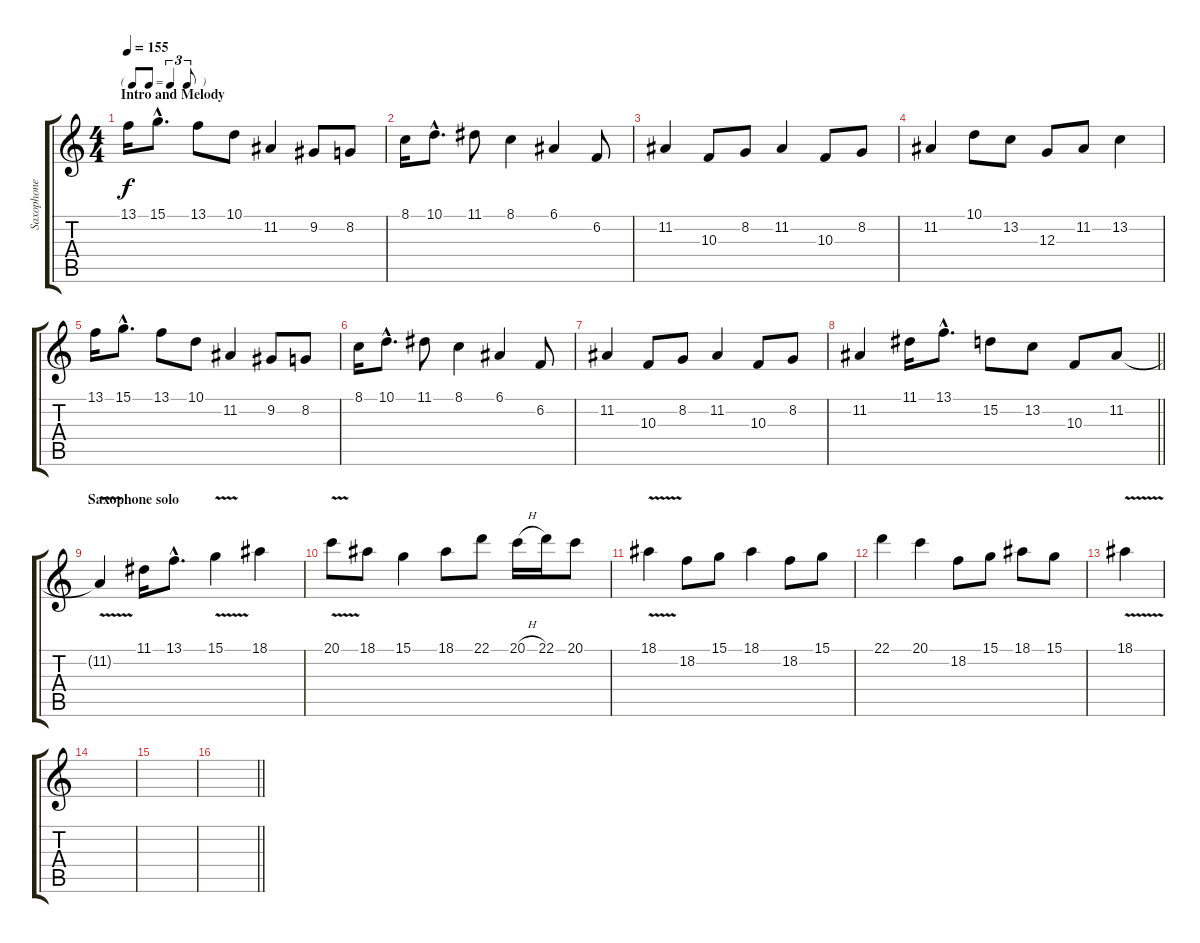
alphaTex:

\track ("Saxophone" "Saxophone") {instrument tenorsax}
\staff {score tabs}
\tuning (E4 B3 G3 D3 A2 E2) {hide}
\ts (4 4)
\tf triplet8th
\section ("" "Intro and Melody")
\tempo 155
\clef g2
\ks c
13.1.16{dy f instrument tenorsax} 15.1{hac}.8{d} 13.1.8 10.1.8 11.2.4 9.2.8 8.2.8 |
8.1.16 10.1{hac}.8{d} 11.1.8 8.1.4 6.1.4 6.2.8 |
11.2.4 10.3.8 8.2.8 11.2.4 10.3.8 8.2.8 |
11.2.4 10.1.8 13.2.8 12.3.8 11.2.8 13.2.4 |
13.1.16 15.1{hac}.8{d} 13.1.8 10.1.8 11.2.4 9.2.8 8.2.8 |
8.1.16 10.1{hac}.8{d} 11.1.8 8.1.4 6.1.4 6.2.8 |
11.2.4 10.3.8 8.2.8 11.2.4 10.3.8 8.2.8 |
\barLineRight lightlight
11.2.4 11.1.16 13.1{hac}.8{d} 15.2.8 13.2.8 10.3.8 11.2.8 |
\section ("" "Saxophone solo")
11.2{v t}.4 11.1.16 13.1{hac}.8{d} 15.1{v}.4 18.1.4 |
20.1{v}.8 18.1.8 15.1.4 18.1.8 22.1.8 20.1{h}.16 22.1.16 20.1.8 |
18.1{v}.4 18.2.8 15.1.8 18.1.4 18.2.8 15.1.8 |
22.1.4 20.1.4 18.2.8 15.1.8 18.1.8 15.1.8 |
18.1{v}.4 |
|
|
\barLineRight lightlight
